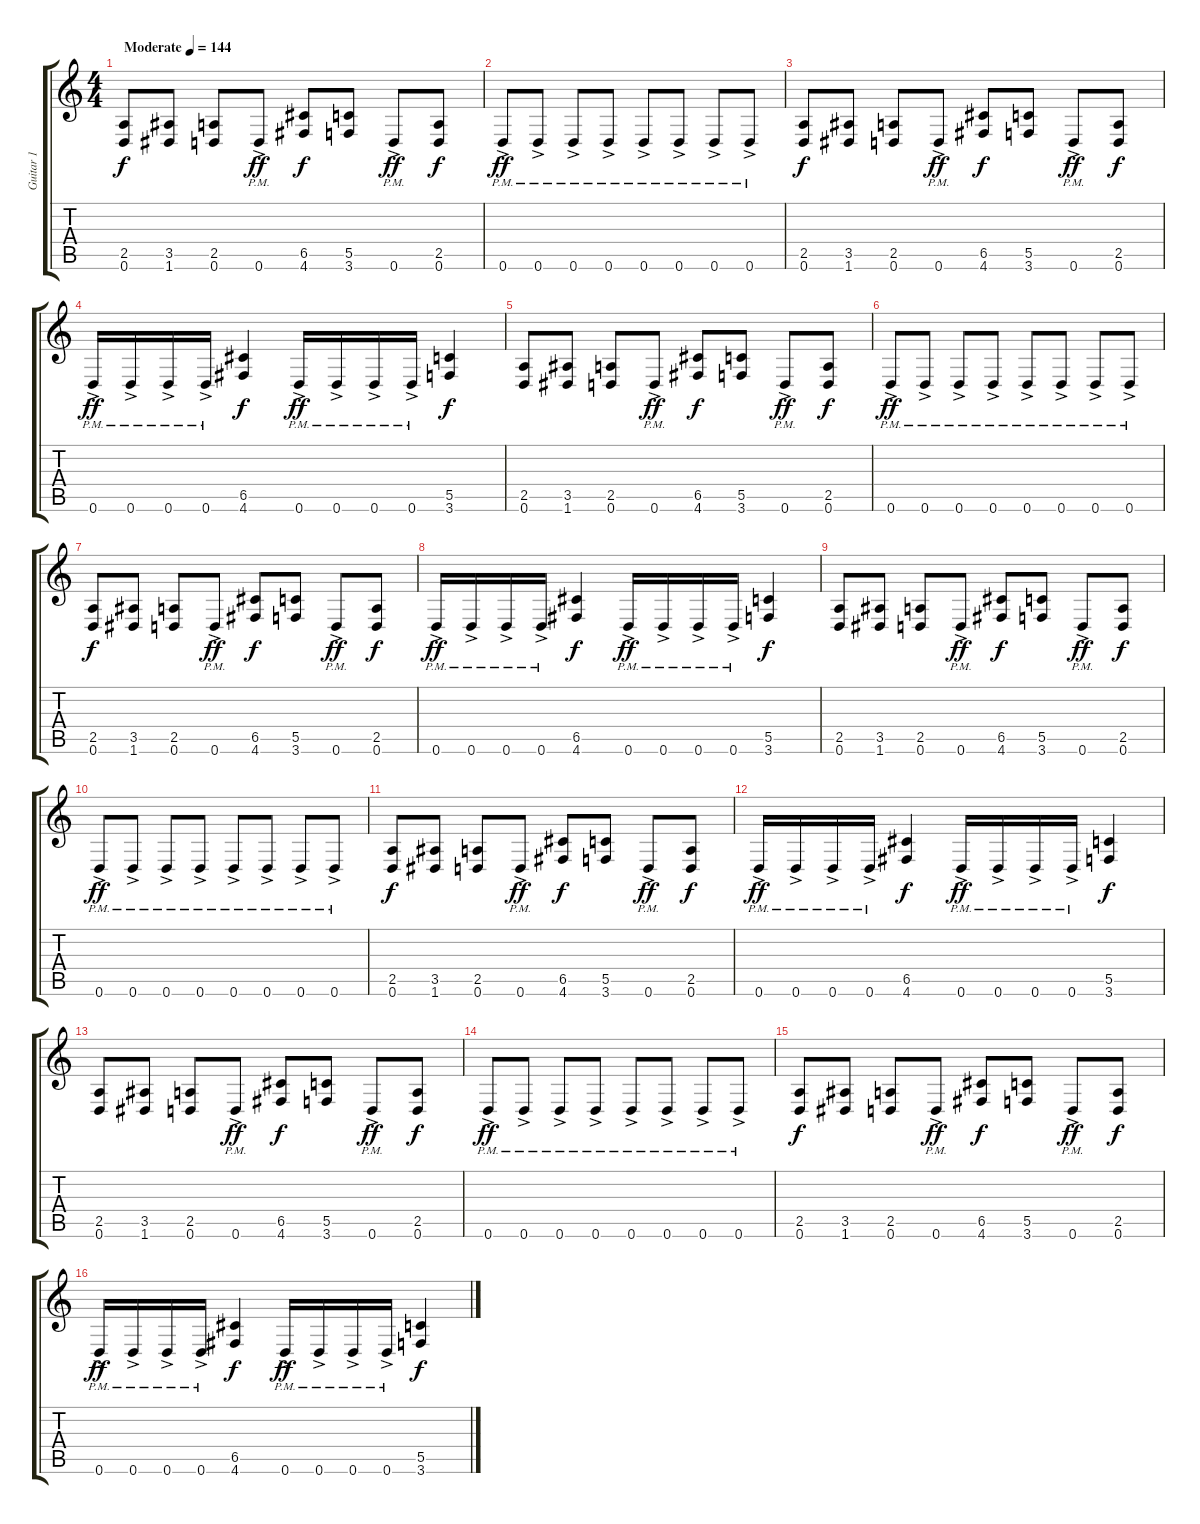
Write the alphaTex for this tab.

\track ("Guitar 1" "Guitar 1") {instrument distortionguitar}
\staff {score tabs}
\tuning (D4 A3 F3 C3 G2 D2) {hide}
\ts (4 4)
\tempo (144 "Moderate")
\clef g2
\ks c
(2.5 0.6).8{dy f instrument distortionguitar} (3.5 1.6).8 (2.5 0.6).8 0.6{ac pm}.8{dy ff} (6.5 4.6).8{dy f} (5.5 3.6).8 0.6{ac pm}.8{dy ff} (2.5 0.6).8{dy f} |
0.6{ac pm}.8{dy ff} 0.6{ac pm}.8 0.6{ac pm}.8 0.6{ac pm}.8 0.6{ac pm}.8 0.6{ac pm}.8 0.6{ac pm}.8 0.6{ac pm}.8 |
(2.5 0.6).8{dy f} (3.5 1.6).8 (2.5 0.6).8 0.6{ac pm}.8{dy ff} (6.5 4.6).8{dy f} (5.5 3.6).8 0.6{ac pm}.8{dy ff} (2.5 0.6).8{dy f} |
0.6{ac pm}.16{dy ff} 0.6{ac pm}.16 0.6{ac pm}.16 0.6{ac pm}.16 (6.5 4.6).4{dy f} 0.6{ac pm}.16{dy ff} 0.6{ac pm}.16 0.6{ac pm}.16 0.6{ac pm}.16 (5.5 3.6).4{dy f} |
(2.5 0.6).8 (3.5 1.6).8 (2.5 0.6).8 0.6{ac pm}.8{dy ff} (6.5 4.6).8{dy f} (5.5 3.6).8 0.6{ac pm}.8{dy ff} (2.5 0.6).8{dy f} |
0.6{ac pm}.8{dy ff} 0.6{ac pm}.8 0.6{ac pm}.8 0.6{ac pm}.8 0.6{ac pm}.8 0.6{ac pm}.8 0.6{ac pm}.8 0.6{ac pm}.8 |
(2.5 0.6).8{dy f} (3.5 1.6).8 (2.5 0.6).8 0.6{ac pm}.8{dy ff} (6.5 4.6).8{dy f} (5.5 3.6).8 0.6{ac pm}.8{dy ff} (2.5 0.6).8{dy f} |
0.6{ac pm}.16{dy ff} 0.6{ac pm}.16 0.6{ac pm}.16 0.6{ac pm}.16 (6.5 4.6).4{dy f} 0.6{ac pm}.16{dy ff} 0.6{ac pm}.16 0.6{ac pm}.16 0.6{ac pm}.16 (5.5 3.6).4{dy f} |
(2.5 0.6).8 (3.5 1.6).8 (2.5 0.6).8 0.6{ac pm}.8{dy ff} (6.5 4.6).8{dy f} (5.5 3.6).8 0.6{ac pm}.8{dy ff} (2.5 0.6).8{dy f} |
0.6{ac pm}.8{dy ff} 0.6{ac pm}.8 0.6{ac pm}.8 0.6{ac pm}.8 0.6{ac pm}.8 0.6{ac pm}.8 0.6{ac pm}.8 0.6{ac pm}.8 |
(2.5 0.6).8{dy f} (3.5 1.6).8 (2.5 0.6).8 0.6{ac pm}.8{dy ff} (6.5 4.6).8{dy f} (5.5 3.6).8 0.6{ac pm}.8{dy ff} (2.5 0.6).8{dy f} |
0.6{ac pm}.16{dy ff} 0.6{ac pm}.16 0.6{ac pm}.16 0.6{ac pm}.16 (6.5 4.6).4{dy f} 0.6{ac pm}.16{dy ff} 0.6{ac pm}.16 0.6{ac pm}.16 0.6{ac pm}.16 (5.5 3.6).4{dy f} |
(2.5 0.6).8 (3.5 1.6).8 (2.5 0.6).8 0.6{ac pm}.8{dy ff} (6.5 4.6).8{dy f} (5.5 3.6).8 0.6{ac pm}.8{dy ff} (2.5 0.6).8{dy f} |
0.6{ac pm}.8{dy ff} 0.6{ac pm}.8 0.6{ac pm}.8 0.6{ac pm}.8 0.6{ac pm}.8 0.6{ac pm}.8 0.6{ac pm}.8 0.6{ac pm}.8 |
(2.5 0.6).8{dy f} (3.5 1.6).8 (2.5 0.6).8 0.6{ac pm}.8{dy ff} (6.5 4.6).8{dy f} (5.5 3.6).8 0.6{ac pm}.8{dy ff} (2.5 0.6).8{dy f} |
0.6{ac pm}.16{dy ff} 0.6{ac pm}.16 0.6{ac pm}.16 0.6{ac pm}.16 (6.5 4.6).4{dy f} 0.6{ac pm}.16{dy ff} 0.6{ac pm}.16 0.6{ac pm}.16 0.6{ac pm}.16 (5.5 3.6).4{dy f}
